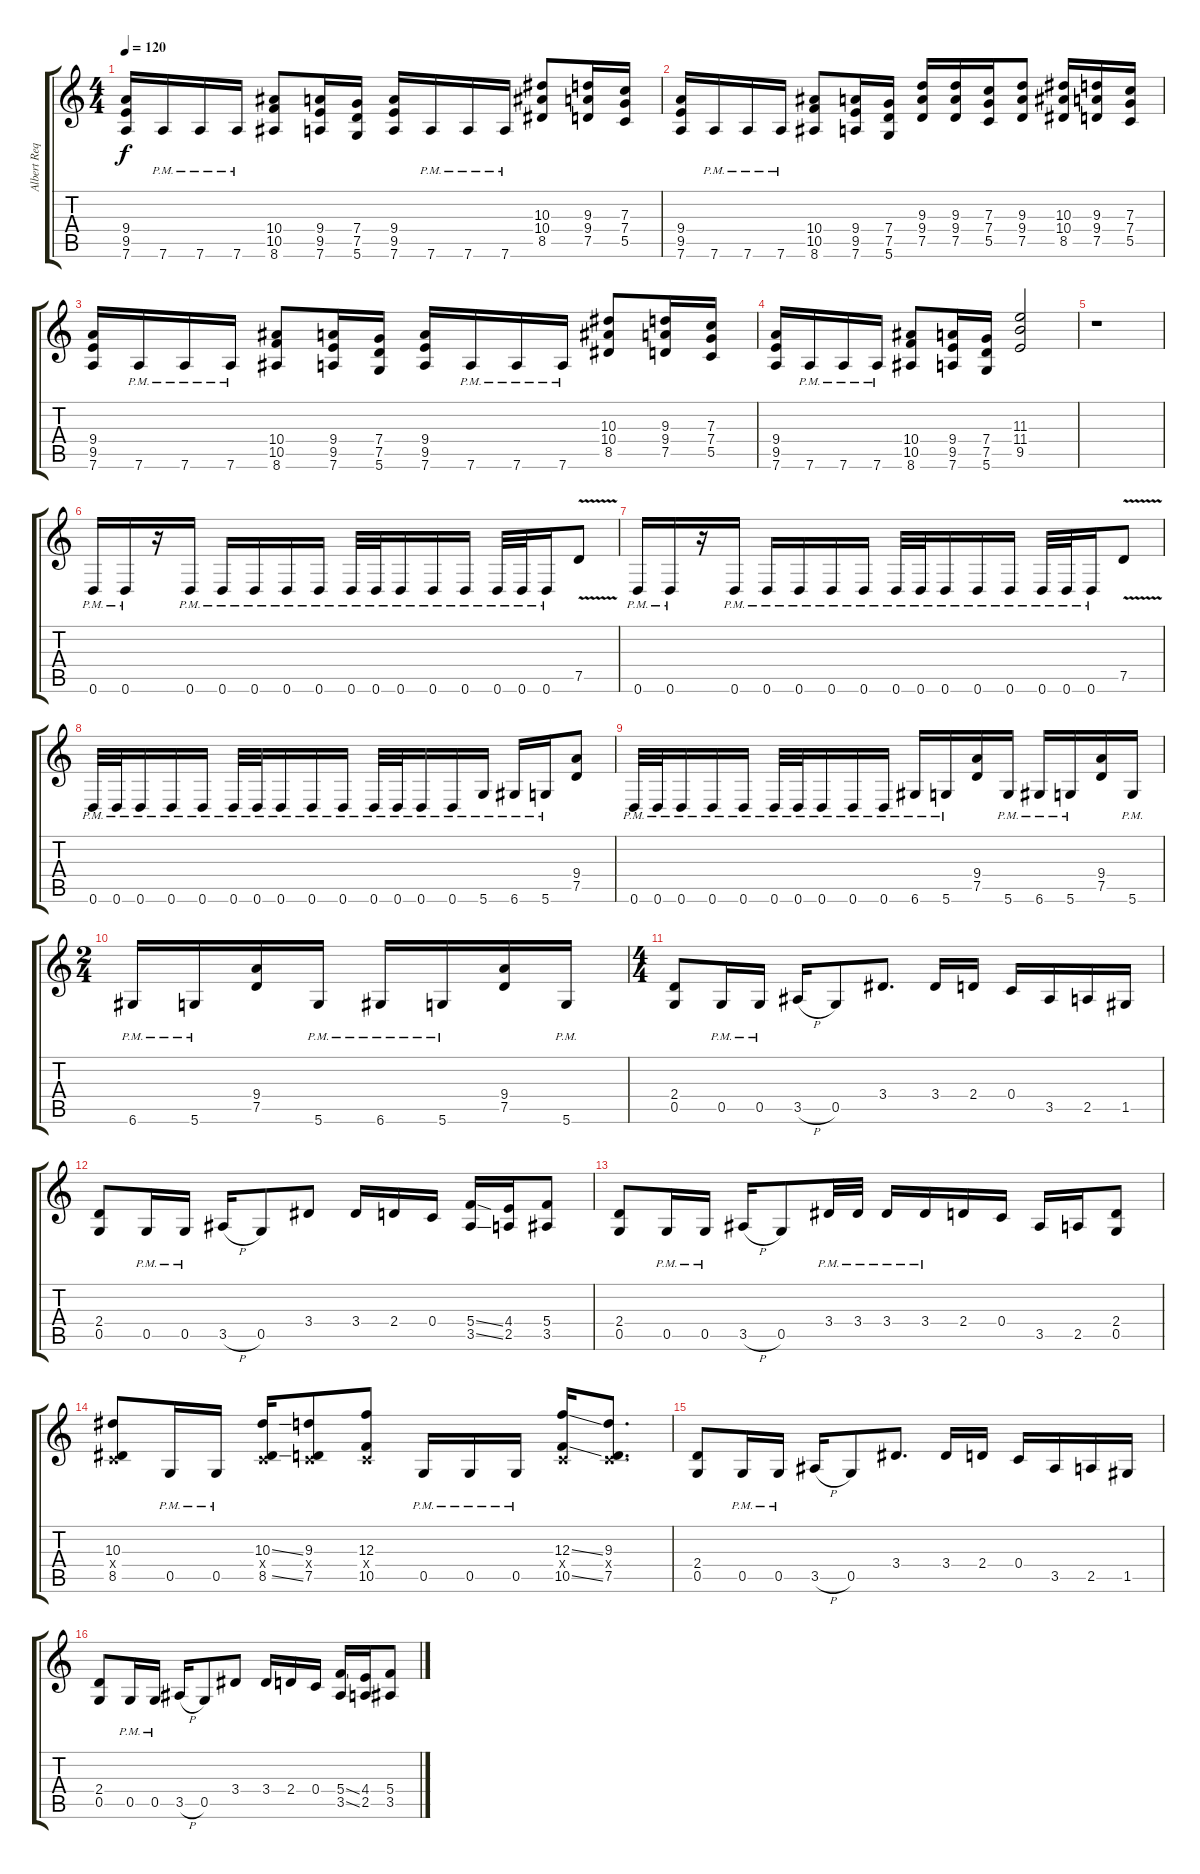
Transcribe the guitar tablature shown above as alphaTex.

\track ("Albert Requena" "Albert Req") {instrument distortionguitar}
\staff {score tabs}
\tuning (D4 A3 F3 C3 G2 D2) {hide}
\ts (4 4)
\tempo 120
\clef g2
\ks c
(9.4 9.5 7.6).16{dy f} 7.6{pm}.16 7.6{pm}.16 7.6{pm}.16 (10.4 10.5 8.6).8 (9.4 9.5 7.6).16 (7.4 7.5 5.6).16 (9.4 9.5 7.6).16 7.6{pm}.16 7.6{pm}.16 7.6{pm}.16 (10.3 10.4 8.5).8 (9.3 9.4 7.5).16 (7.3 7.4 5.5).16 |
(9.4 9.5 7.6).16 7.6{pm}.16 7.6{pm}.16 7.6{pm}.16 (10.4 10.5 8.6).8 (9.4 9.5 7.6).16 (7.4 7.5 5.6).16 (9.3 9.4 7.5).16 (9.3 9.4 7.5).16 (7.3 7.4 5.5).16 (9.3 9.4 7.5).8 (10.3 10.4 8.5).16 (9.3 9.4 7.5).16 (7.3 7.4 5.5).16 |
(9.4 9.5 7.6).16 7.6{pm}.16 7.6{pm}.16 7.6{pm}.16 (10.4 10.5 8.6).8 (9.4 9.5 7.6).16 (7.4 7.5 5.6).16 (9.4 9.5 7.6).16 7.6{pm}.16 7.6{pm}.16 7.6{pm}.16 (10.3 10.4 8.5).8 (9.3 9.4 7.5).16 (7.3 7.4 5.5).16 |
(9.4 9.5 7.6).16 7.6{pm}.16 7.6{pm}.16 7.6{pm}.16 (10.4 10.5 8.6).8 (9.4 9.5 7.6).16 (7.4 7.5 5.6).16 (11.3 11.4 9.5).2 |
r.1 |
0.6{pm}.16 0.6{pm}.16 r.16 0.6{pm}.16 0.6{pm}.16 0.6{pm}.16 0.6{pm}.16 0.6{pm}.16 0.6{pm}.32 0.6{pm}.32 0.6{pm}.16 0.6{pm}.16 0.6{pm}.16 0.6{pm}.32 0.6{pm}.32 0.6{pm}.16 7.5{v}.8 |
0.6{pm}.16 0.6{pm}.16 r.16 0.6{pm}.16 0.6{pm}.16 0.6{pm}.16 0.6{pm}.16 0.6{pm}.16 0.6{pm}.32 0.6{pm}.32 0.6{pm}.16 0.6{pm}.16 0.6{pm}.16 0.6{pm}.32 0.6{pm}.32 0.6{pm}.16 7.5{v}.8 |
0.6{pm}.32 0.6{pm}.32 0.6{pm}.16 0.6{pm}.16 0.6{pm}.16 0.6{pm}.32 0.6{pm}.32 0.6{pm}.16 0.6{pm}.16 0.6{pm}.16 0.6{pm}.32 0.6{pm}.32 0.6{pm}.16 0.6{pm}.16 5.6{pm}.16 6.6{pm}.16 5.6{pm}.16 (9.4 7.5).8 |
0.6{pm}.32 0.6{pm}.32 0.6{pm}.16 0.6{pm}.16 0.6{pm}.16 0.6{pm}.32 0.6{pm}.32 0.6{pm}.16 0.6{pm}.16 0.6{pm}.16 6.6{pm}.16 5.6{pm}.16 (9.4 7.5).16 5.6{pm}.16 6.6{pm}.16 5.6{pm}.16 (9.4 7.5).16 5.6{pm}.16 |
\ts (2 4)
6.6{pm}.16 5.6{pm}.16 (9.4 7.5).16 5.6{pm}.16 6.6{pm}.16 5.6{pm}.16 (9.4 7.5).16 5.6{pm}.16 |
\ts (4 4)
(2.4 0.5).8 0.5{pm}.16 0.5{pm}.16 3.5{h}.16 0.5.8 3.4.8{d} 3.4.16 2.4.16 0.4.16 3.5.16 2.5.16 1.5.16 |
(2.4 0.5).8 0.5{pm}.16 0.5{pm}.16 3.5{h}.16 0.5.8 3.4.8 3.4.16 2.4.16 0.4.16 (5.4{ss} 3.5{ss}).16 (4.4 2.5).16 (5.4 3.5).8 |
(2.4 0.5).8 0.5{pm}.16 0.5{pm}.16 3.5{h}.16 0.5.8 3.4{pm}.32 3.4{pm}.32 3.4{pm}.16 3.4{pm}.16 2.4.16 0.4.16 3.5.16 2.5.16 (2.4 0.5).8 |
(10.3 0.4{x} 8.5).8 0.5{pm}.16 0.5{pm}.16 (10.3{ss} 0.4{x} 8.5{ss}).16 (9.3 0.4{x} 7.5).8 (12.3 0.4{x} 10.5).8 0.5{pm}.16 0.5{pm}.16 0.5{pm}.16 (12.3{ss} 0.4{x} 10.5{ss}).16 (9.3 0.4{x} 7.5).8{d} |
(2.4 0.5).8 0.5{pm}.16 0.5{pm}.16 3.5{h}.16 0.5.8 3.4.8{d} 3.4.16 2.4.16 0.4.16 3.5.16 2.5.16 1.5.16 |
(2.4 0.5).8 0.5{pm}.16 0.5{pm}.16 3.5{h}.16 0.5.8 3.4.8 3.4.16 2.4.16 0.4.16 (5.4{ss} 3.5{ss}).16 (4.4 2.5).16 (5.4 3.5).8
